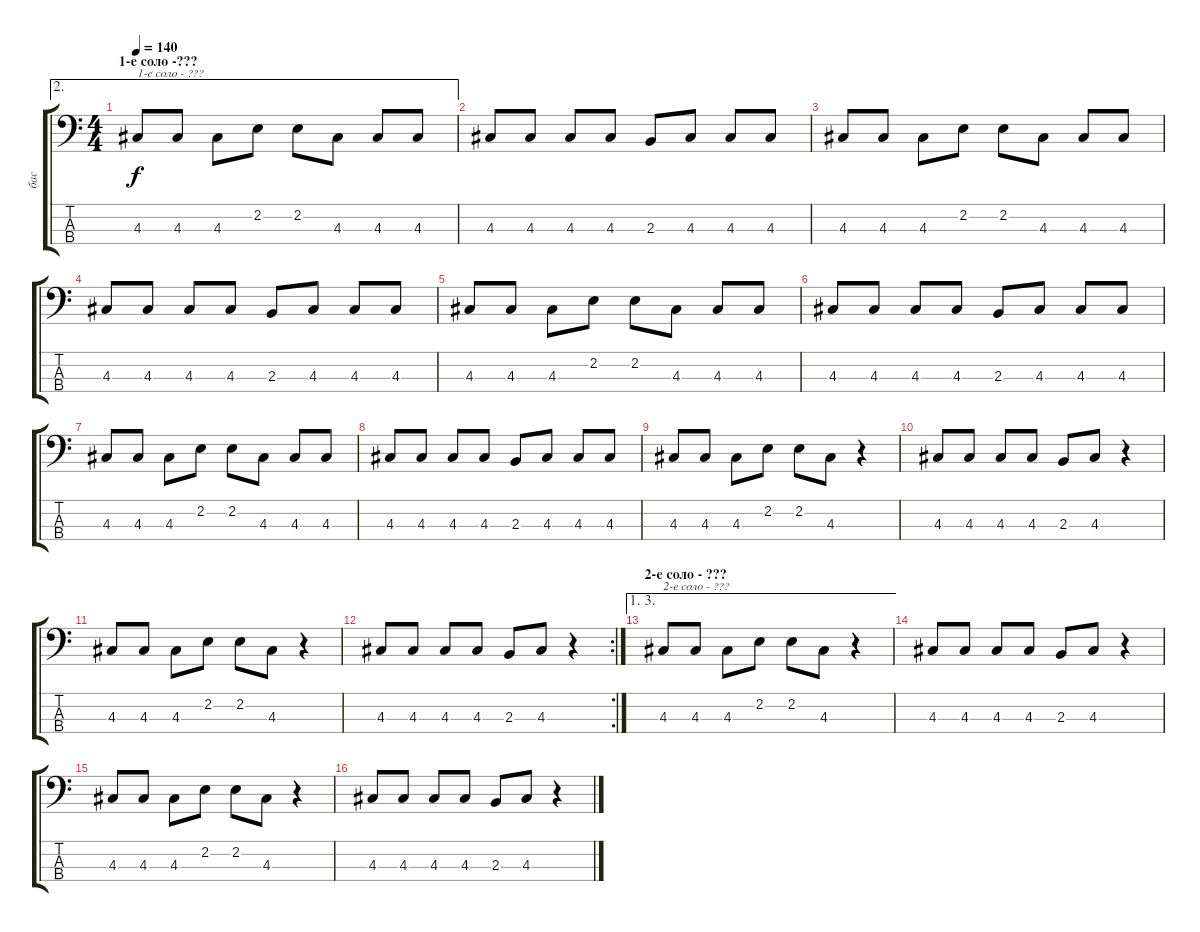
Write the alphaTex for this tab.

\track ("бас" "бас") {instrument electricbasspick}
\staff {score tabs}
\tuning (G2 D2 A1 E1) {hide}
\ae 2
\ts (4 4)
\section ("" "1-е соло -???")
\tempo 140
\clef f4
\ks c
4.3.8{txt "1-е соло - ???" dy f} 4.3.8 4.3.8 2.2.8 2.2.8 4.3.8 4.3.8 4.3.8 |
4.3.8 4.3.8 4.3.8 4.3.8 2.3.8 4.3.8 4.3.8 4.3.8 |
4.3.8 4.3.8 4.3.8 2.2.8 2.2.8 4.3.8 4.3.8 4.3.8 |
4.3.8 4.3.8 4.3.8 4.3.8 2.3.8 4.3.8 4.3.8 4.3.8 |
4.3.8 4.3.8 4.3.8 2.2.8 2.2.8 4.3.8 4.3.8 4.3.8 |
4.3.8 4.3.8 4.3.8 4.3.8 2.3.8 4.3.8 4.3.8 4.3.8 |
4.3.8 4.3.8 4.3.8 2.2.8 2.2.8 4.3.8 4.3.8 4.3.8 |
4.3.8 4.3.8 4.3.8 4.3.8 2.3.8 4.3.8 4.3.8 4.3.8 |
4.3.8 4.3.8 4.3.8 2.2.8 2.2.8 4.3.8 r.4 |
4.3.8 4.3.8 4.3.8 4.3.8 2.3.8 4.3.8 r.4 |
4.3.8 4.3.8 4.3.8 2.2.8 2.2.8 4.3.8 r.4 |
\rc 2
4.3.8 4.3.8 4.3.8 4.3.8 2.3.8 4.3.8 r.4 |
\ae (1 3)
\section ("" "2-е соло - ???")
4.3.8{txt "2-е соло - ???"} 4.3.8 4.3.8 2.2.8 2.2.8 4.3.8 r.4 |
4.3.8 4.3.8 4.3.8 4.3.8 2.3.8 4.3.8 r.4 |
4.3.8 4.3.8 4.3.8 2.2.8 2.2.8 4.3.8 r.4 |
4.3.8 4.3.8 4.3.8 4.3.8 2.3.8 4.3.8 r.4
